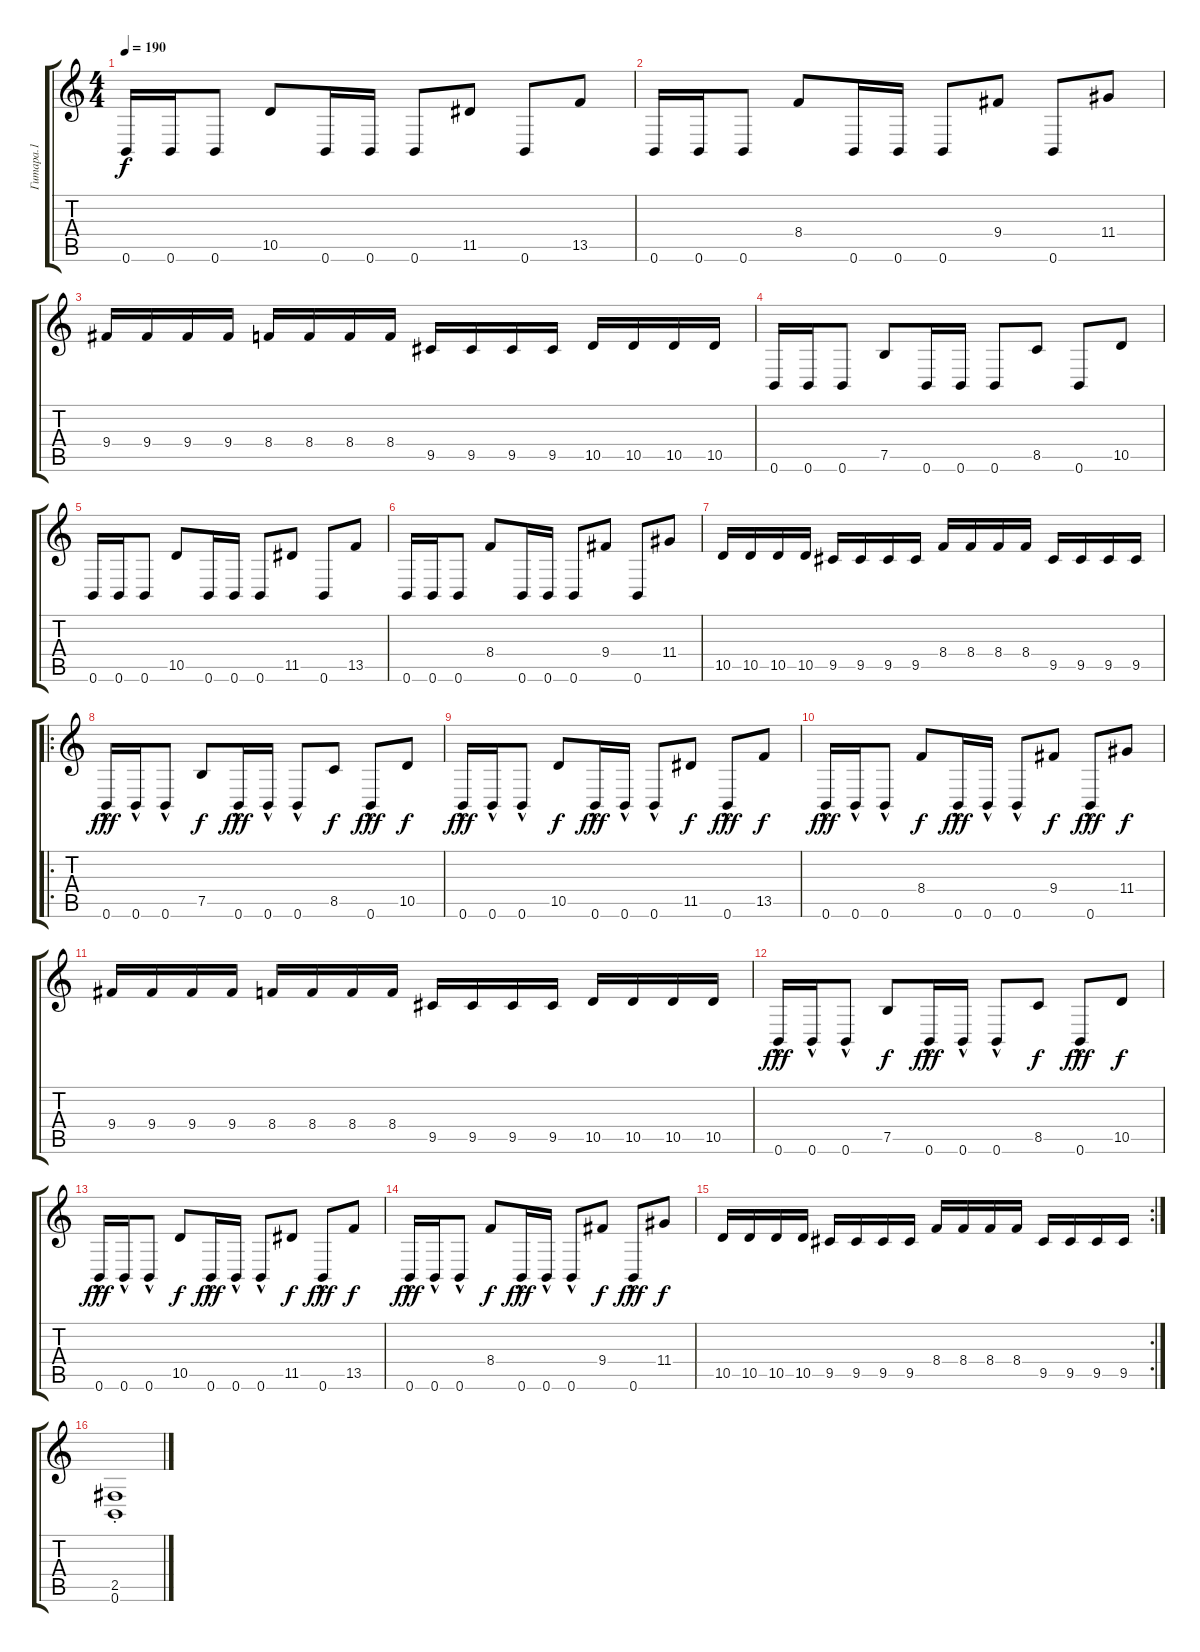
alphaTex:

\track ("Гитара.1" "Гитара.1") {instrument distortionguitar}
\staff {score tabs}
\tuning (B3 Gb3 D3 A2 E2 B1) {hide}
\ts (4 4)
\tempo 190
\clef g2
\ks c
0.6.16{dy f} 0.6.16 0.6.8 10.5.8 0.6.16 0.6.16 0.6.8 11.5.8 0.6.8 13.5.8 |
0.6.16 0.6.16 0.6.8 8.4.8 0.6.16 0.6.16 0.6.8 9.4.8 0.6.8 11.4.8 |
9.4.16 9.4.16 9.4.16 9.4.16 8.4.16 8.4.16 8.4.16 8.4.16 9.5.16 9.5.16 9.5.16 9.5.16 10.5.16 10.5.16 10.5.16 10.5.16 |
0.6.16 0.6.16 0.6.8 7.5.8 0.6.16 0.6.16 0.6.8 8.5.8 0.6.8 10.5.8 |
0.6.16 0.6.16 0.6.8 10.5.8 0.6.16 0.6.16 0.6.8 11.5.8 0.6.8 13.5.8 |
0.6.16 0.6.16 0.6.8 8.4.8 0.6.16 0.6.16 0.6.8 9.4.8 0.6.8 11.4.8 |
10.5.16 10.5.16 10.5.16 10.5.16 9.5.16 9.5.16 9.5.16 9.5.16 8.4.16 8.4.16 8.4.16 8.4.16 9.5.16 9.5.16 9.5.16 9.5.16 |
\ro
0.6{hac}.16{dy fff} 0.6{hac}.16 0.6{hac}.8 7.5.8{dy f} 0.6{hac}.16{dy fff} 0.6{hac}.16 0.6{hac}.8 8.5.8{dy f} 0.6{hac}.8{dy fff} 10.5.8{dy f} |
0.6{hac}.16{dy fff} 0.6{hac}.16 0.6{hac}.8 10.5.8{dy f} 0.6{hac}.16{dy fff} 0.6{hac}.16 0.6{hac}.8 11.5.8{dy f} 0.6{hac}.8{dy fff} 13.5.8{dy f} |
0.6{hac}.16{dy fff} 0.6{hac}.16 0.6{hac}.8 8.4.8{dy f} 0.6{hac}.16{dy fff} 0.6{hac}.16 0.6{hac}.8 9.4.8{dy f} 0.6{hac}.8{dy fff} 11.4.8{dy f} |
9.4.16 9.4.16 9.4.16 9.4.16 8.4.16 8.4.16 8.4.16 8.4.16 9.5.16 9.5.16 9.5.16 9.5.16 10.5.16 10.5.16 10.5.16 10.5.16 |
0.6{hac}.16{dy fff} 0.6{hac}.16 0.6{hac}.8 7.5.8{dy f} 0.6{hac}.16{dy fff} 0.6{hac}.16 0.6{hac}.8 8.5.8{dy f} 0.6{hac}.8{dy fff} 10.5.8{dy f} |
0.6{hac}.16{dy fff} 0.6{hac}.16 0.6{hac}.8 10.5.8{dy f} 0.6{hac}.16{dy fff} 0.6{hac}.16 0.6{hac}.8 11.5.8{dy f} 0.6{hac}.8{dy fff} 13.5.8{dy f} |
0.6{hac}.16{dy fff} 0.6{hac}.16 0.6{hac}.8 8.4.8{dy f} 0.6{hac}.16{dy fff} 0.6{hac}.16 0.6{hac}.8 9.4.8{dy f} 0.6{hac}.8{dy fff} 11.4.8{dy f} |
\rc 2
10.5.16 10.5.16 10.5.16 10.5.16 9.5.16 9.5.16 9.5.16 9.5.16 8.4.16 8.4.16 8.4.16 8.4.16 9.5.16 9.5.16 9.5.16 9.5.16 |
(2.5{st} 0.6{st}).1
